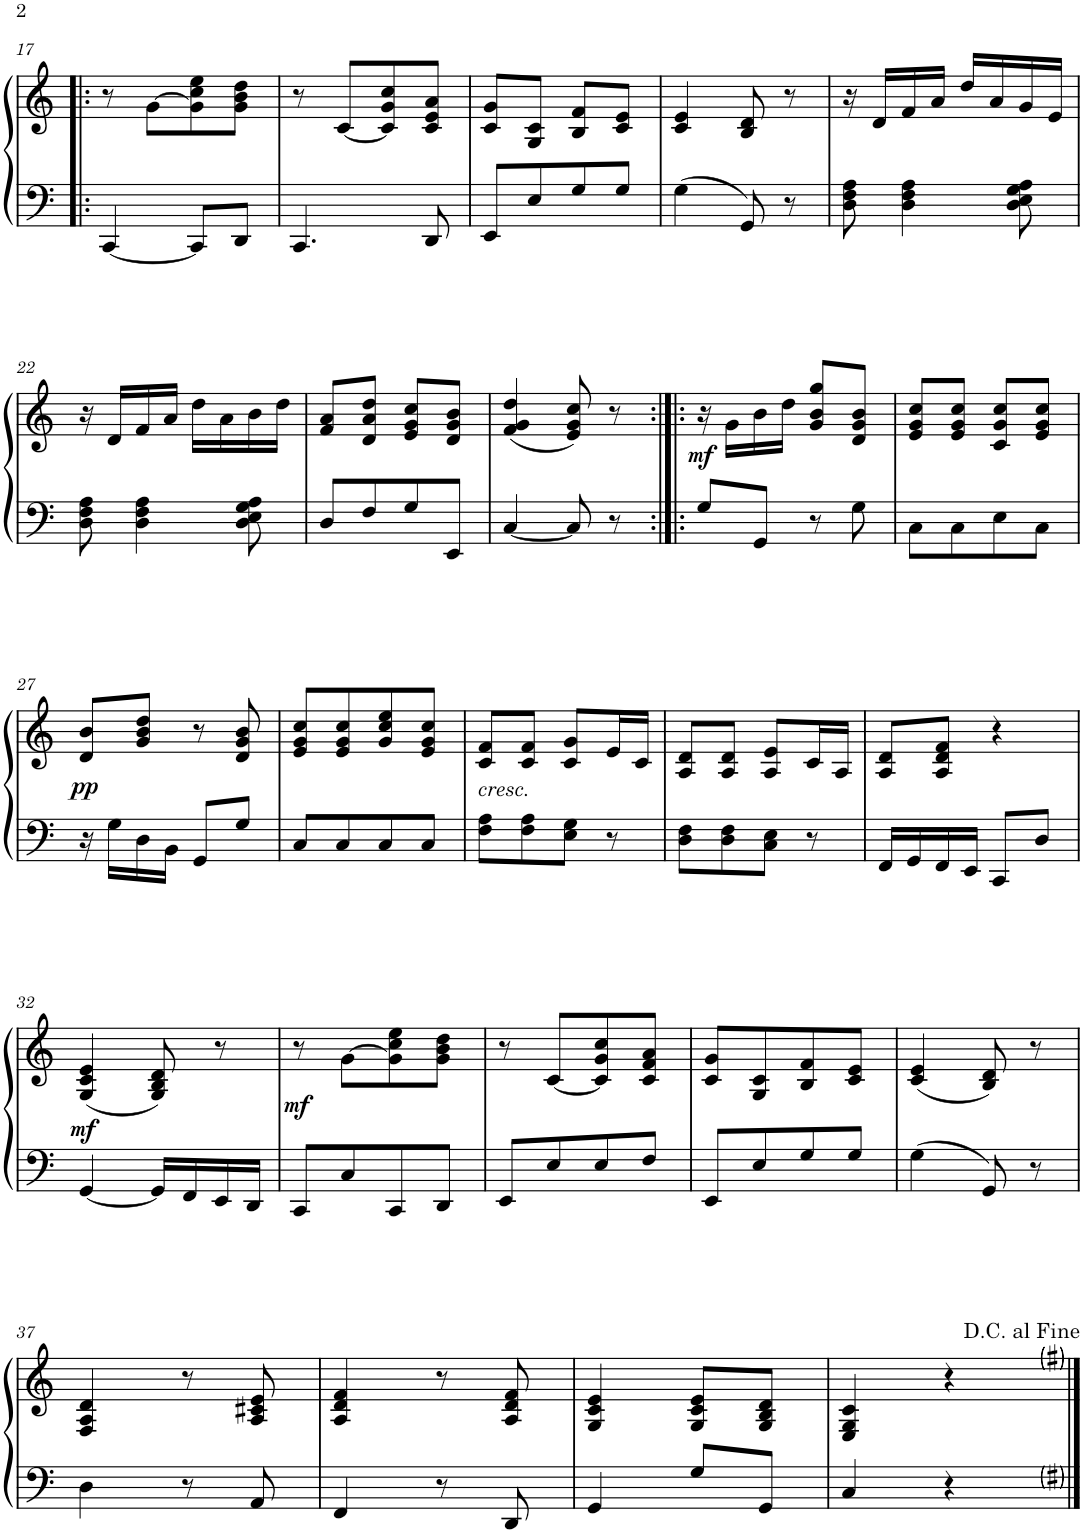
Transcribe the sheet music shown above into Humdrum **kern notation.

**kern	**kern	**dynam
*part1	*part1	*part1
*staff2	*staff1	*staff1/2
*I"Piano	*	*
*I'Pno.	*	*
!!LO:PB:g=z
*clefF4	*clefG2	*
*k[]	*k[]	*
*M2/4	*M2/4	*
=17!|:	=17!|:	=17!|:
[4CC/	8r	.
.	[8g\L	.
8CC/L]	8g\] 8cc\ 8ee\	.
8DD/J	8g\ 8b\ 8dd\J	.
=18	=18	=18
4.CC/	8r	.
.	[8c/L	.
.	8c/] 8g/ 8cc/	.
8DD/	8c/ 8e/ 8a/J	.
=19	=19	=19
8EE/L	8c/ 8g/L	.
8E/	8G/ 8c/J	.
8G/	8B/ 8f/L	.
8G/J	8c/ 8e/J	.
=20	=20	=20
4G\	4c/ 4e/	.
8GG/	8B/ 8d/	.
8r	8r	.
=21	=21	=21
8D\ 8F\ 8A\	16r	.
.	16d/LL	.
4D\ 4F\ 4A\	16f/	.
.	16a/JJ	.
.	16dd/LL	.
.	16a/	.
8D\ 8E\ 8G\ 8A\	16g/	.
.	16e/JJ	.
!!LO:LB:g=z
=22	=22	=22
8D\ 8F\ 8A\	16r	.
.	16d/LL	.
4D\ 4F\ 4A\	16f/	.
.	16a/JJ	.
.	16dd\LL	.
.	16a\	.
8D\ 8E\ 8G\ 8A\	16b\	.
.	16dd\JJ	.
=23	=23	=23
8D/L	8f/ 8a/L	.
8F/	8d/ 8a/ 8dd/J	.
8G/	8e/ 8g/ 8cc/L	.
8EE/J	8d/ 8g/ 8b/J	.
=24	=24	=24
[4C/	(4f/ 4g/ 4dd/	.
8C/]	8e/ 8g/ 8cc/)	.
8r	8r	.
=25:|!|:	=25:|!|:	=25:|!|:
!	!	!LO:DY:b
8G/L	16r	mf
.	16g\LL	.
8GG/J	16b\	.
.	16dd\JJ	.
8r	8g/ 8b/ 8gg/L	.
8G\	8d/ 8g/ 8b/J	.
=26	=26	=26
8C\L	8e/ 8g/ 8cc/L	.
8C\	8e/ 8g/ 8cc/J	.
8E\	8c/ 8g/ 8cc/L	.
8C\J	8e/ 8g/ 8cc/J	.
!!LO:LB:g=z
=27	=27	=27
!	!	!LO:DY:b
16r	8d/ 8b/L	pp
16G\LL	.	.
16D\	8g/ 8b/ 8dd/J	.
16BB\JJ	.	.
8GG/L	8r	.
8G/J	8d/ 8g/ 8b/	.
=28	=28	=28
8C/L	8e/ 8g/ 8cc/L	.
8C/	8e/ 8g/ 8cc/	.
8C/	8g/ 8cc/ 8ee/	.
8C/J	8e/ 8g/ 8cc/J	.
=29	=29	=29
!	!LO:TX:b:i:t=cresc.	!
8F\ 8A\L	8c/ 8f/L	.
8F\ 8A\	8c/ 8f/J	.
8E\ 8G\J	8c/ 8g/L	.
8r	16e/L	.
.	16c/JJ	.
=30	=30	=30
8D\ 8F\L	8A/ 8d/L	.
8D\ 8F\	8A/ 8d/J	.
8C\ 8E\J	8A/ 8e/L	.
8r	16c/L	.
.	16A/JJ	.
=31	=31	=31
16FF/LL	8A/ 8d/L	.
16GG/	.	.
16FF/	8A/ 8d/ 8f/J	.
16EE/JJ	.	.
8CC/L	4r	.
8D/J	.	.
!!LO:LB:g=z
=32	=32	=32
!	!	!LO:DY:b
[4GG/	(4G/ 4c/ 4e/	mf
16GG/LL]	8G/ 8B/ 8d/)	.
16FF/	.	.
16EE/	8r	.
16DD/JJ	.	.
=33	=33	=33
!	!	!LO:DY:b
8CC/L	8r	mf
8C/	[8g\L	.
8CC/	8g\] 8cc\ 8ee\	.
8DD/J	8g\ 8b\ 8dd\J	.
=34	=34	=34
8EE/L	8r	.
8E/	[8c/L	.
8E/	8c/] 8g/ 8cc/	.
8F/J	8c/ 8f/ 8a/J	.
=35	=35	=35
8EE/L	8c/ 8g/L	.
8E/	8G/ 8c/	.
8G/	8B/ 8f/	.
8G/J	8c/ 8e/J	.
=36	=36	=36
4G\	(4c/ 4e/	.
8GG/	8B/ 8d/)	.
8r	8r	.
!!LO:LB:g=z
=37	=37	=37
4D\	4F/ 4A/ 4d/	.
8r	8r	.
8AA/	8A/ 8c#X/ 8e/	.
=38	=38	=38
4FF/	4A/ 4d/ 4f/	.
8r	8r	.
8DD/	8A/ 8d/ 8f/	.
=39	=39	=39
4GG/	4G/ 4c/ 4e/	.
8G/L	8G/ 8c/ 8e/L	.
8GG/J	8G/ 8B/ 8d/J	.
=40	=40	=40
4C/	4E/ 4G/ 4c/	.
4r	4r	.
==	==	==
*-	*-	*-
